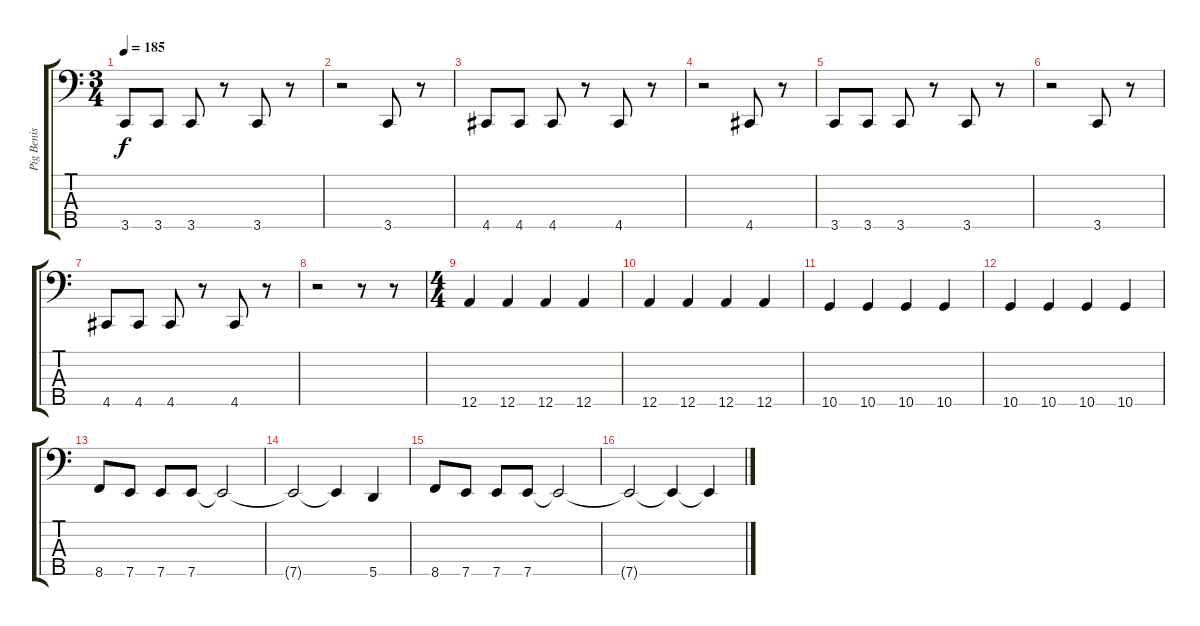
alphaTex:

\track ("Pig Benis" "Pig Benis") {instrument electricbassfinger}
\staff {score tabs}
\tuning (F2 C2 G1 D1 A0) {hide}
\ts (3 4)
\tempo 185
\clef f4
\ks c
3.5.8{dy f instrument slapbass1} 3.5.8 3.5.8 r.8 3.5.8 r.8 |
r.2 3.5.8 r.8 |
4.5.8{instrument slapbass1} 4.5.8 4.5.8 r.8 4.5.8 r.8 |
r.2 4.5.8 r.8 |
3.5.8{instrument slapbass1} 3.5.8 3.5.8 r.8 3.5.8 r.8 |
r.2 3.5.8 r.8 |
4.5.8{instrument slapbass1} 4.5.8 4.5.8 r.8 4.5.8 r.8 |
r.2 r.8 r.8 |
\ts (4 4)
12.5.4{instrument electricbassfinger} 12.5.4 12.5.4 12.5.4 |
12.5.4 12.5.4 12.5.4 12.5.4 |
10.5.4 10.5.4 10.5.4 10.5.4 |
10.5.4 10.5.4 10.5.4 10.5.4 |
8.5.8{instrument slapbass1} 7.5.8 7.5.8 7.5.8 7.5{t}.2 |
7.5{t}.2 7.5{t}.4 5.5.4 |
8.5.8{instrument slapbass1} 7.5.8 7.5.8 7.5.8 7.5{t}.2 |
7.5{t}.2 7.5{t}.4 7.5{t}.4
